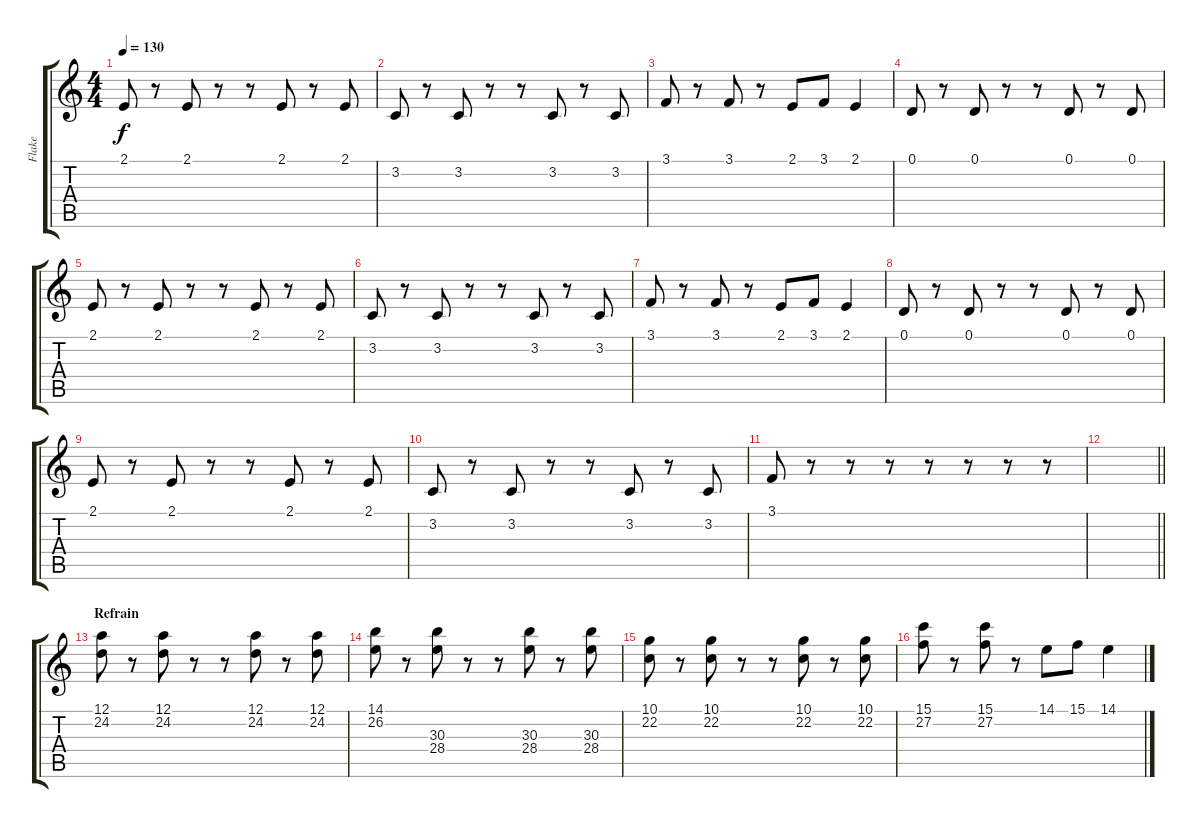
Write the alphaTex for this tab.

\track ("Flake" "Flake") {instrument pad1newage}
\staff {score tabs}
\tuning (D4 A3 F3 C3 G2 C2) {hide}
\ts (4 4)
\tempo 130
\clef g2
\ks c
2.1.8{dy f} r.8 2.1.8 r.8 r.8 2.1.8 r.8 2.1.8 |
3.2.8 r.8 3.2.8 r.8 r.8 3.2.8 r.8 3.2.8 |
3.1.8 r.8 3.1.8 r.8 2.1.8 3.1.8 2.1.4 |
0.1.8 r.8 0.1.8 r.8 r.8 0.1.8 r.8 0.1.8 |
2.1.8 r.8 2.1.8 r.8 r.8 2.1.8 r.8 2.1.8 |
3.2.8 r.8 3.2.8 r.8 r.8 3.2.8 r.8 3.2.8 |
3.1.8 r.8 3.1.8 r.8 2.1.8 3.1.8 2.1.4 |
0.1.8 r.8 0.1.8 r.8 r.8 0.1.8 r.8 0.1.8 |
2.1.8 r.8 2.1.8 r.8 r.8 2.1.8 r.8 2.1.8 |
3.2.8 r.8 3.2.8 r.8 r.8 3.2.8 r.8 3.2.8 |
3.1.8 r.8 r.8 r.8 r.8 r.8 r.8 r.8 |
\barLineRight lightlight
|
\section ("" "Refrain")
(12.1 24.2).8{instrument pad1newage} r.8 (12.1 24.2).8 r.8 r.8 (12.1 24.2).8 r.8 (12.1 24.2).8 |
(14.1 26.2).8 r.8 (30.3 28.4).8 r.8 r.8 (30.3 28.4).8 r.8 (30.3 28.4).8 |
(10.1 22.2).8 r.8 (10.1 22.2).8 r.8 r.8 (10.1 22.2).8 r.8 (10.1 22.2).8 |
(15.1 27.2).8 r.8 (15.1 27.2).8 r.8 14.1.8 15.1.8 14.1.4
